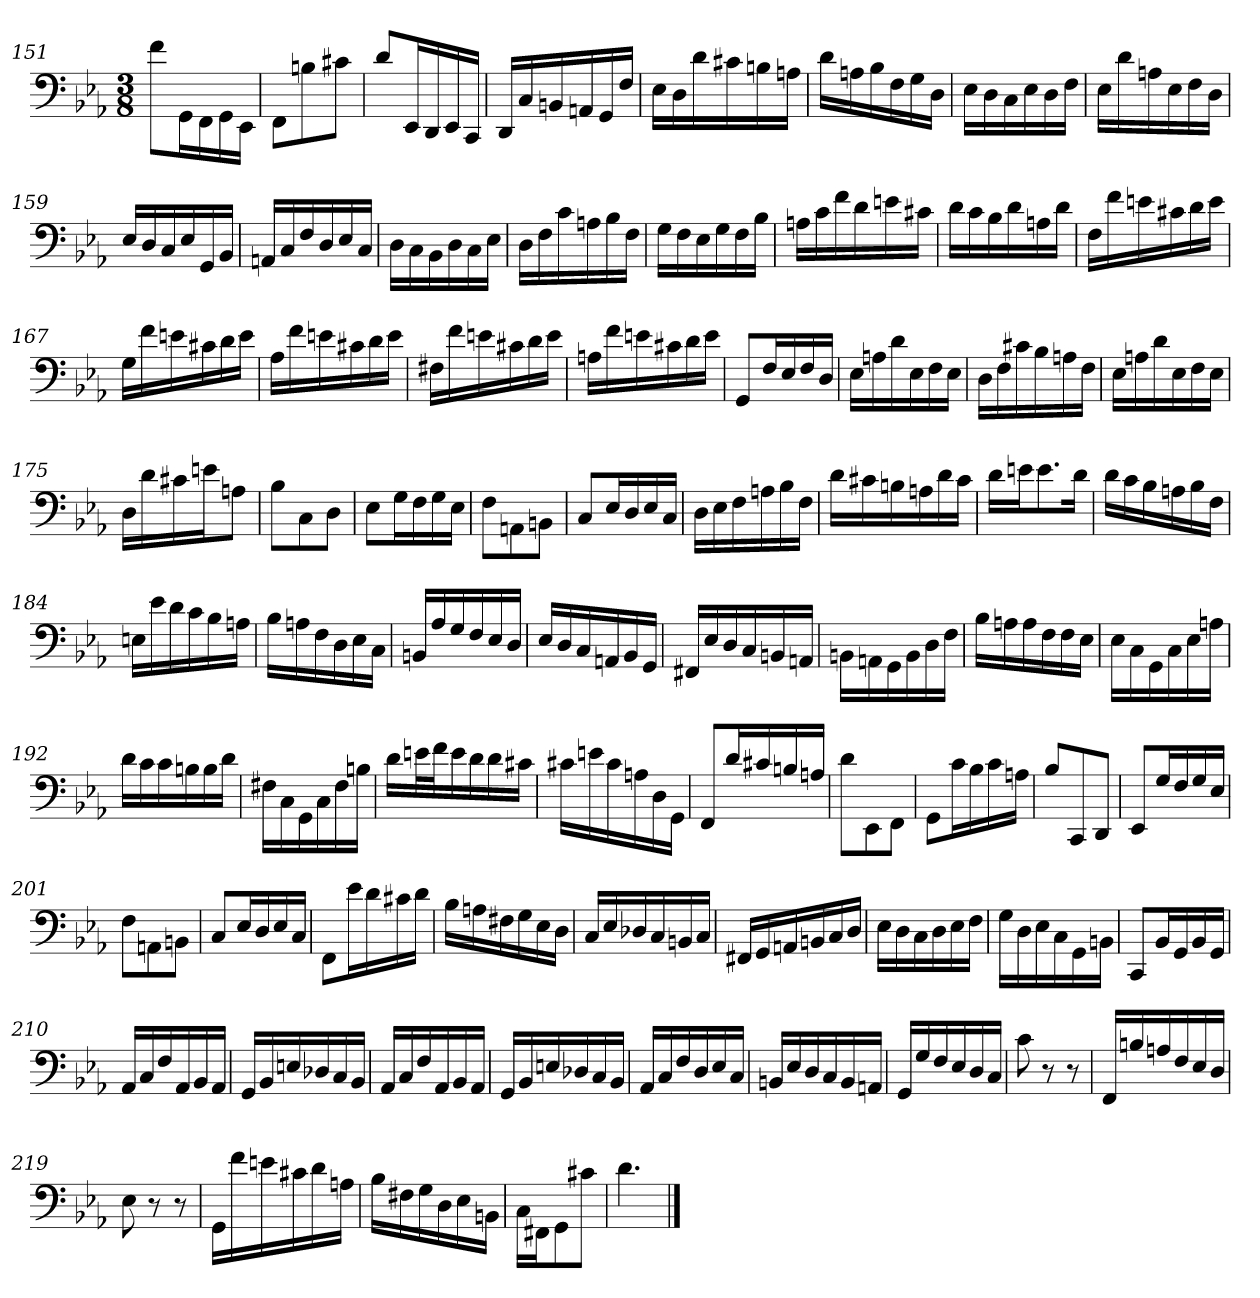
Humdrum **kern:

**kern
*part1
*staff1
*clefF4
*k[b-e-a-]
*c:
*M3/8
=151
8f\L
16GG\L
16FF\
16GG\
16EE-\JJ
=152
8FF\L
8Bn\
8c#X\J
=153
8d/L
16EE-/L
16DD/
16EE-/
16CC/JJ
=154
16DD/LL
16C/
16BBn/
16AAn/
16GG/
16F/JJ
=155
16E-\LL
16D\
16d\
16c#X\
16Bn\
16An\JJ
=156
16d\LL
16An\
16B-\
16F\
16G\
16D\JJ
=157
16E-\LL
16D\
16C\
16E-\
16D\
16F\JJ
=158
16E-\LL
16d\
16An\
16E-\
16F\
16D\JJ
=159
16E-/LL
16D/
16C/
16E-/
16GG/
16BB-/JJ
=160
16AAn/LL
16C/
16F/
16D/
16E-/
16C/JJ
=161
16D\LL
16C\
16BB-\
16D\
16C\
16E-\JJ
=162
16D\LL
16F\
16c\
16An\
16B-\
16F\JJ
=163
16G\LL
16F\
16E-\
16G\
16F\
16B-\JJ
=164
16An\LL
16c\
16f\
16d\
16en\
16c#X\JJ
=165
16d\LL
16c\
16B-\
16d\
16An\
16d\JJ
=166
16F\LL
16f\
16en\
16c#X\
16d\
16e\JJ
=167
16G\LL
16f\
16en\
16c#X\
16d\
16e\JJ
=168
16A-\LL
16f\
16en\
16c#X\
16d\
16e\JJ
=169
16F#X\LL
16f\
16en\
16c#X\
16d\
16e\JJ
=170
16An\LL
16f\
16en\
16c#X\
16d\
16e\JJ
=171
8GG/L
16F/L
16E-/
16F/
16D/JJ
=172
16E-\LL
16An\
16d\
16E-\
16F\
16E-\JJ
=173
16D\LL
16F\
16c#X\
16B-\
16An\
16F\JJ
=174
16E-\LL
16An\
16d\
16E-\
16F\
16E-\JJ
=175
16D\LL
16d\
16c#X\
16en\J
8An\J
=176
8B-\L
8C\
8D\J
=177
8E-\L
16G\L
16F\
16G\
16E-\JJ
=178
8F\L
8AAn\
8BBn\J
=179
8C/L
16E-/L
16D/
16E-/
16C/JJ
=180
16D\LL
16E-\
16F\
16An\
16B-\
16F\JJ
=181
16d\LL
16c#X\
16Bn\
16An\
16d\
16c#\JJ
=182
16d\LL
16en\J
8.e\
16d\Jk
=183
16d\LL
16c\
16B-\
16An\
16B-\
16F\JJ
=184
16En\LL
16e-\
16d\
16c\
16B-\
16An\JJ
=185
16B-\LL
16An\
16F\
16D\
16E-\
16C\JJ
=186
16BBn/LL
16A-/
16G/
16F/
16E-/
16D/JJ
=187
16E-/LL
16D/
16C/
16AAn/
16BB-/
16GG/JJ
=188
16FF#X/LL
16E-/
16D/
16C/
16BBn/
16AAn/JJ
=189
16BBn\LL
16AAn\
16GG\
16BB\
16D\
16F\JJ
=190
16B-\LL
16An\
16A\
16F\
16F\
16E-\JJ
=191
16E-\LL
16C\
16GG\
16C\
16E-\
16An\JJ
=192
16d\LL
16c\
16c\
16Bn\
16B\
16d\JJ
=193
16F#X\LL
16C\
16GG\
16C\
16F#\
16Bn\JJ
=194
16d\LL
32en\L
32f\J
16e\
16d\
16d\
16c#X\JJ
=195
16c#X\LL
16en\
16c#\
16An\
16D\
16GG\JJ
=196
8FF/L
16d/L
16c#X/
16Bn/
16An/JJ
=197
8d\L
8EE-\
8FF\J
=198
8GG\L
16c\L
16B-\
16c\
16An\JJ
=199
8B-/L
8CC/
8DD/J
=200
8EE-/L
16G/L
16F/
16G/
16E-/JJ
=201
8F\L
8AAn\
8BBn\J
=202
8C/L
16E-/L
16D/
16E-/
16C/JJ
=203
8FF\L
16e-\L
16d\
16c#X\
16d\JJ
=204
16B-\LL
16An\
16F#X\
16G\
16E-\
16D\JJ
=205
16C/LL
16E-/
16D-X/
16C/
16BBn/
16C/JJ
=206
16FF#X/LL
16GG/
16AAn/
16BBn/
16C/
16D/JJ
=207
16E-\LL
16D\
16C\
16D\
16E-\
16F\JJ
=208
16G\LL
16D\
16E-\
16C\
16GG\
16BBn\JJ
=209
8CC/L
16BB-/L
16GG/
16BB-/
16GG/JJ
=210
16AA-/LL
16C/
16F/
16AA-/
16BB-/
16AA-/JJ
=211
16GG/LL
16BB-/
16En/
16D-X/
16C/
16BB-/JJ
=212
16AA-/LL
16C/
16F/
16AA-/
16BB-/
16AA-/JJ
=213
16GG/LL
16BB-/
16En/
16D-X/
16C/
16BB-/JJ
=214
16AA-/LL
16C/
16F/
16D/
16E-/
16C/JJ
=215
16BBn/LL
16E-/
16D/
16C/
16BB/
16AAn/JJ
=216
16GG/LL
16G/
16F/
16E-/
16D/
16C/JJ
=217
8c
8r
8r
=218
16FF/LL
16Bn/
16An/
16F/
16E-/
16D/JJ
=219
8E-
8r
8r
=220
16GG\LL
16f\
16en\
16c#X\
16d\
16An\JJ
=221
16B-\LL
16F#X\
16G\
16D\
16E-\
16BBn\JJ
=222
16C\LL
16FF#X\J
8GG\
8c#X\J
=223
4.d
==
*-
